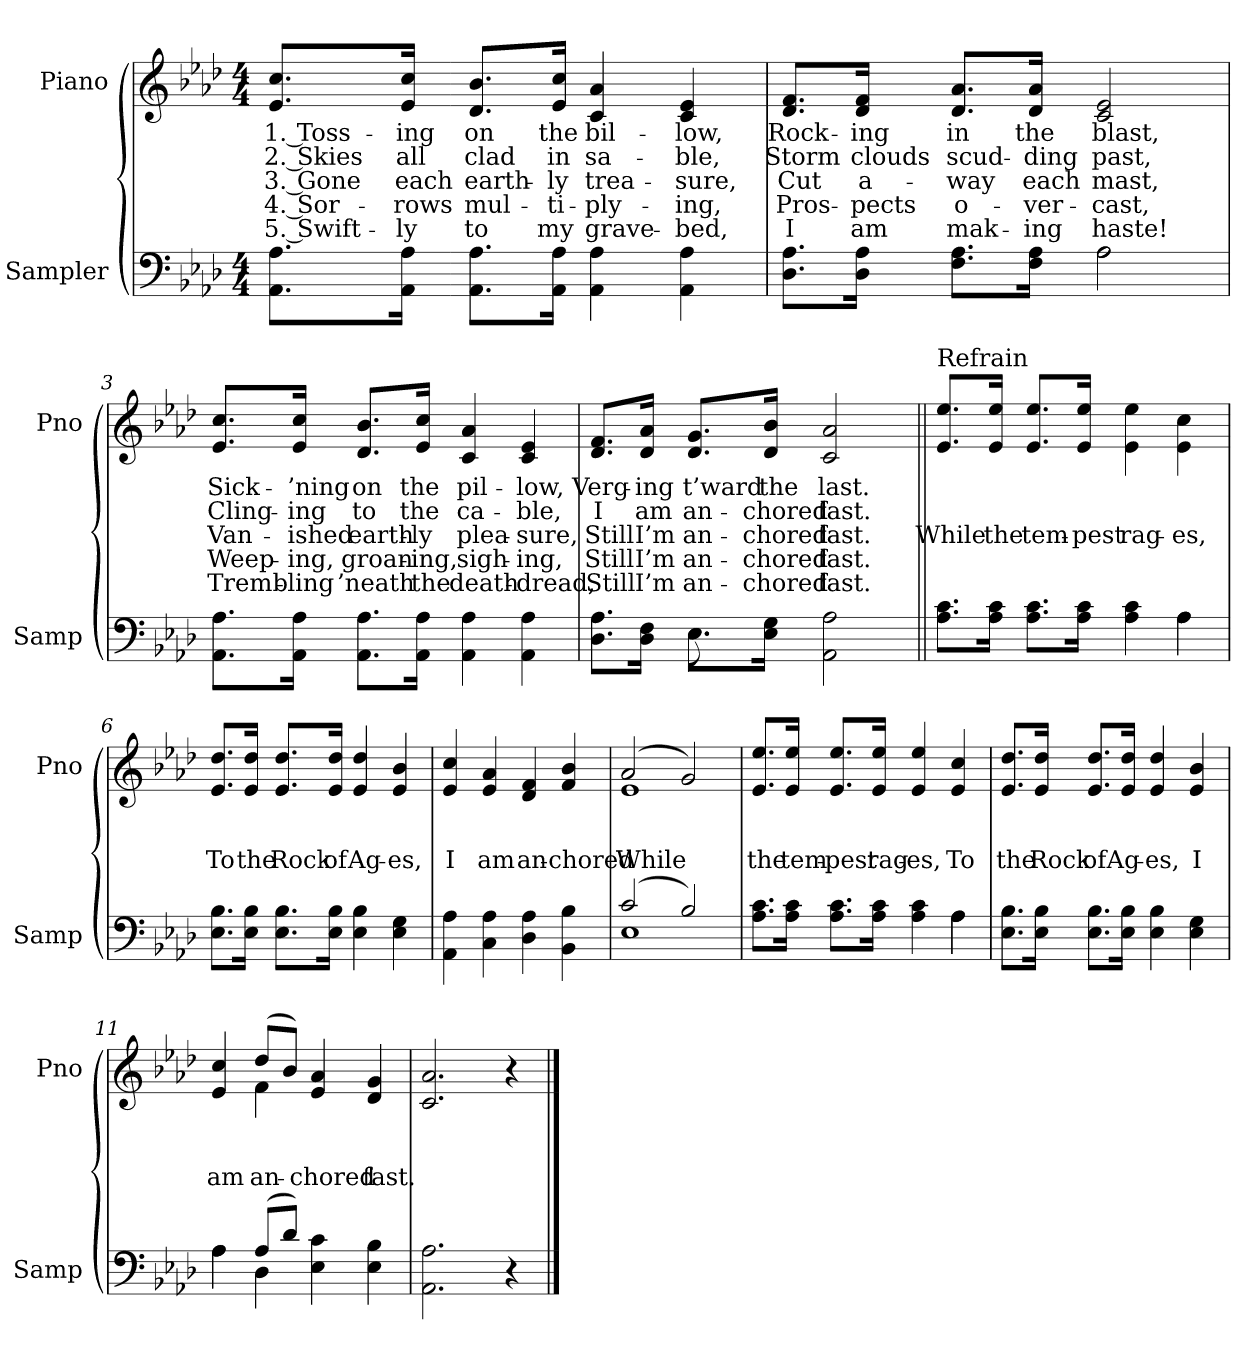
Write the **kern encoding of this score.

**kern	**kern	**text	**text	**text	**text	**text
*part2	*part1	*part1	*part1	*part1	*part1	*part1
*staff2	*staff1	*staff1	*staff1	*staff1	*staff1	*staff1
*I"Sampler	*I"Piano	*	*	*	*	*
*I'Samp	*I'Pno	*	*	*	*	*
*clefF4	*clefG2	*	*	*	*	*
*k[b-e-a-d-]	*k[b-e-a-d-]	*	*	*	*	*
*A-:	*A-:	*	*	*	*	*
*M4/4	*M4/4	*	*	*	*	*
=1	=1	=1	=1	=1	=1	=1
8.AA-\ 8.A-\L	8.e-/ 8.cc/L	1. Toss-	2. Skies	3. Gone	4. Sor-	5. Swift-
16AA-\ 16A-\Jk	16e-/ 16cc/Jk	-ing	all	each	-rows	-ly
8.AA-\ 8.A-\L	8.d-/ 8.b-/L	on	clad	earth-	mul-	to
16AA-\ 16A-\Jk	16e-/ 16cc/Jk	the	in	-ly	-ti-	my
4AA- 4A-	4c 4a-	bil-	sa-	trea-	-ply-	grave-
4AA- 4A-	4c 4e-	-low,	-ble,	-sure,	-ing,	-bed,
=2	=2	=2	=2	=2	=2	=2
*^	*	*	*	*	*	*
8.D-\ 8.A-\L	2ryy	8.d-/ 8.f/L	Rock-	Storm	Cut	Pros-	I
16D-\ 16A-\Jk	.	16d-/ 16f/Jk	-ing	clouds	a-	-pects	am
8.F\ 8.A-\L	.	8.d-/ 8.a-/L	in	scud-	-way	o-	mak-
16F\ 16A-\Jk	.	16d-/ 16a-/Jk	the	-ding	each	-ver-	-ing
2A-\	2A-	2c 2e-	blast,	past,	mast,	-cast,	haste!
*v	*v	*	*	*	*	*	*
=3	=3	=3	=3	=3	=3	=3
8.AA-\ 8.A-\L	8.e-/ 8.cc/L	Sick-	Cling-	Van-	Weep-	Tremb-
16AA-\ 16A-\Jk	16e-/ 16cc/Jk	-’ning	-ing	-ished	-ing,	-ling
8.AA-\ 8.A-\L	8.d-/ 8.b-/L	on	to	earth-	groan-	’neath
16AA-\ 16A-\Jk	16e-/ 16cc/Jk	the	the	-ly	-ing,	the
4AA- 4A-	4c 4a-	pil-	ca-	plea-	sigh-	death-
4AA- 4A-	4c 4e-	-low,	-ble,	-sure,	-ing,	-dread,
=4	=4	=4	=4	=4	=4	=4
*^	*	*	*	*	*	*
8.D-\ 8.A-\L	4ryy	8.d-/ 8.f/L	Verg-	I	Still	Still	Still
16D-\ 16F\Jk	.	16d-/ 16a-/Jk	-ing	am	I’m	I’m	I’m
8.E-\L	8.E-	8.d-/ 8.g/L	t’ward	an-	an-	an-	an-
16E-\ 16G\Jk	2ryy	16d-/ 16b-/Jk	the	-chored	-chored	-chored	-chored
2AA- 2A-	.	2c 2a-	last.	fast.	fast.	fast.	fast.
.	16ryy	.	.	.	.	.	.
=5||	=5||	=5||	=5||	=5||	=5||	=5||	=5||
!	!	!LO:TX:t=Refrain	!	!	!	!	!
8.A-\ 8.c\L	2.ryy	8.e-/ 8.ee-/L	.	.	While	.	.
16A-\ 16c\Jk	.	16e-/ 16ee-/Jk	.	.	the	.	.
8.A-\ 8.c\L	.	8.e-/ 8.ee-/L	.	.	tem-	.	.
16A-\ 16c\Jk	.	16e-/ 16ee-/Jk	.	.	-pest	.	.
4A- 4c	.	4e-\ 4ee-\	.	.	rag-	.	.
4A-\	4A-	4e-\ 4cc\	.	.	-es,	.	.
*v	*v	*	*	*	*	*	*
=6	=6	=6	=6	=6	=6	=6
8.E-\ 8.B-\L	8.e-/ 8.dd-/L	.	.	To	.	.
16E-\ 16B-\Jk	16e-/ 16dd-/Jk	.	.	the	.	.
8.E-\ 8.B-\L	8.e-/ 8.dd-/L	.	.	Rock	.	.
16E-\ 16B-\Jk	16e-/ 16dd-/Jk	.	.	of	.	.
4E- 4B-	4e- 4dd-	.	.	Ag-	.	.
4E- 4G	4e- 4b-	.	.	-es,	.	.
=7	=7	=7	=7	=7	=7	=7
4AA- 4A-	4e- 4cc	.	.	I	.	.
4C 4A-	4e- 4a-	.	.	am	.	.
4D- 4A-	4d- 4f	.	.	an-	.	.
4BB- 4B-	4f 4b-	.	.	-chored	.	.
=8	=8	=8	=8	=8	=8	=8
*^	*^	*	*	*	*	*
(2c/	1E-	(2a-/	1e-	.	.	While	.	.
2B-/)	.	2g/)	.	.	.	.	.	.
*	*	*v	*v	*	*	*	*	*
=9	=9	=9	=9	=9	=9	=9	=9
8.A-\ 8.c\L	2.ryy	8.e-/ 8.ee-/L	.	.	the	.	.
16A-\ 16c\Jk	.	16e-/ 16ee-/Jk	.	.	tem-	.	.
8.A-\ 8.c\L	.	8.e-/ 8.ee-/L	.	.	-pest	.	.
16A-\ 16c\Jk	.	16e-/ 16ee-/Jk	.	.	rag-	.	.
4A- 4c	.	4e- 4ee-	.	.	-es,	.	.
4A-\	4A-	4e- 4cc	.	.	To	.	.
*v	*v	*	*	*	*	*	*
=10	=10	=10	=10	=10	=10	=10
8.E-\ 8.B-\L	8.e-/ 8.dd-/L	.	.	the	.	.
16E-\ 16B-\Jk	16e-/ 16dd-/Jk	.	.	Rock	.	.
8.E-\ 8.B-\L	8.e-/ 8.dd-/L	.	.	of	.	.
16E-\ 16B-\Jk	16e-/ 16dd-/Jk	.	.	Ag-	.	.
4E- 4B-	4e- 4dd-	.	.	-es,	.	.
4E- 4G	4e- 4b-	.	.	I	.	.
=11	=11	=11	=11	=11	=11	=11
*^	*^	*	*	*	*	*
4A-\	4A-	4e- 4cc	4ryy	.	.	am	.	.
(8A-/L	4D-	(8dd-/L	4f	.	.	an-	.	.
8d-/J)	.	8b-/J)	.	.	.	.	.	.
4E- 4c	2ryy	4e- 4a-	2ryy	.	.	-chored	.	.
4E- 4B-	.	4d- 4g	.	.	.	fast.	.	.
*v	*v	*	*	*	*	*	*	*
*	*v	*v	*	*	*	*	*
=12	=12	=12	=12	=12	=12	=12
2.AA- 2.A-	2.c 2.a-	.	.	.	.	.
4r	4r	.	.	.	.	.
==	==	==	==	==	==	==
*-	*-	*-	*-	*-	*-	*-
